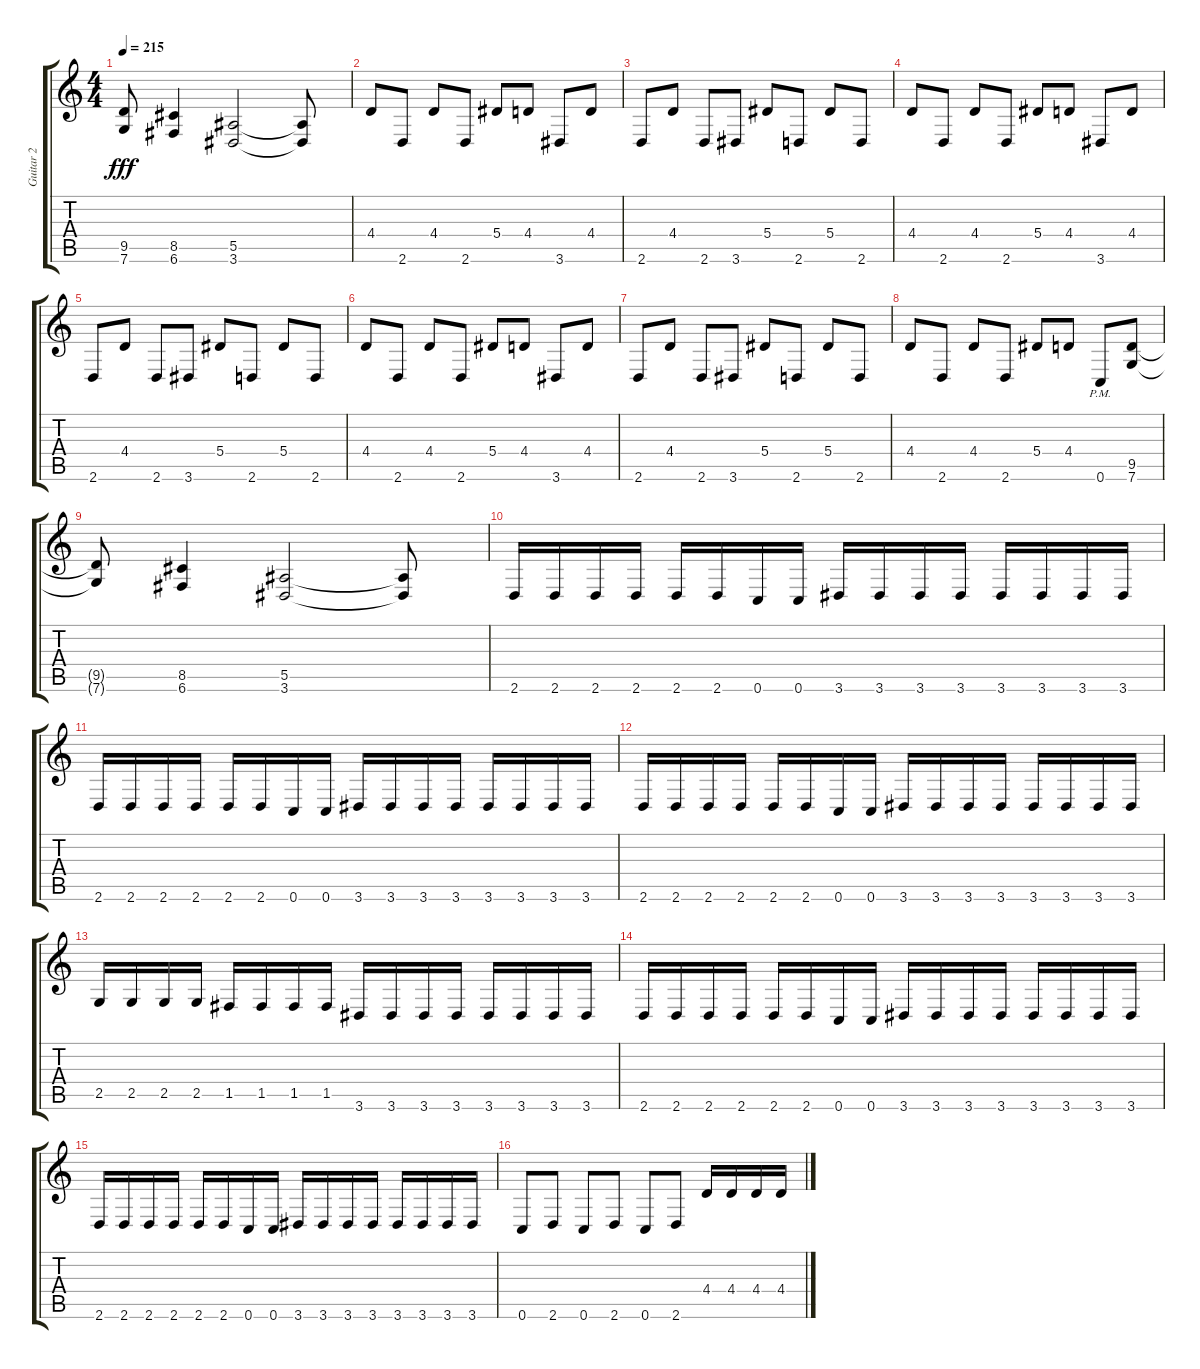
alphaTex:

\track ("Guitar 2" "Guitar 2") {instrument distortionguitar}
\staff {score tabs}
\tuning (C4 G3 Eb3 Bb2 F2 C2) {hide}
\ts (4 4)
\tempo 215
\clef g2
\ks c
(9.5{t} 7.6{t}).8{dy fff} (8.5 6.6).4 (5.5 3.6).2 (5.5{t} 3.6{t}).8 |
4.4.8 2.6.8 4.4.8 2.6.8 5.4.8 4.4.8 3.6.8 4.4.8 |
2.6.8 4.4.8 2.6.8 3.6.8 5.4.8 2.6.8 5.4.8 2.6.8 |
4.4.8 2.6.8 4.4.8 2.6.8 5.4.8 4.4.8 3.6.8 4.4.8 |
2.6.8 4.4.8 2.6.8 3.6.8 5.4.8 2.6.8 5.4.8 2.6.8 |
4.4.8 2.6.8 4.4.8 2.6.8 5.4.8 4.4.8 3.6.8 4.4.8 |
2.6.8 4.4.8 2.6.8 3.6.8 5.4.8 2.6.8 5.4.8 2.6.8 |
4.4.8 2.6.8 4.4.8 2.6.8 5.4.8 4.4.8 0.6{pm}.8 (9.5 7.6).8 |
(9.5{t} 7.6{t}).8 (8.5 6.6).4 (5.5 3.6).2 (5.5{t} 3.6{t}).8 |
2.6.16 2.6.16 2.6.16 2.6.16 2.6.16 2.6.16 0.6.16 0.6.16 3.6.16 3.6.16 3.6.16 3.6.16 3.6.16 3.6.16 3.6.16 3.6.16 |
2.6.16 2.6.16 2.6.16 2.6.16 2.6.16 2.6.16 0.6.16 0.6.16 3.6.16 3.6.16 3.6.16 3.6.16 3.6.16 3.6.16 3.6.16 3.6.16 |
2.6.16 2.6.16 2.6.16 2.6.16 2.6.16 2.6.16 0.6.16 0.6.16 3.6.16 3.6.16 3.6.16 3.6.16 3.6.16 3.6.16 3.6.16 3.6.16 |
2.5.16 2.5.16 2.5.16 2.5.16 1.5.16 1.5.16 1.5.16 1.5.16 3.6.16 3.6.16 3.6.16 3.6.16 3.6.16 3.6.16 3.6.16 3.6.16 |
2.6.16 2.6.16 2.6.16 2.6.16 2.6.16 2.6.16 0.6.16 0.6.16 3.6.16 3.6.16 3.6.16 3.6.16 3.6.16 3.6.16 3.6.16 3.6.16 |
2.6.16 2.6.16 2.6.16 2.6.16 2.6.16 2.6.16 0.6.16 0.6.16 3.6.16 3.6.16 3.6.16 3.6.16 3.6.16 3.6.16 3.6.16 3.6.16 |
0.6.8 2.6.8 0.6.8 2.6.8 0.6.8 2.6.8 4.4.16 4.4.16 4.4.16 4.4.16
